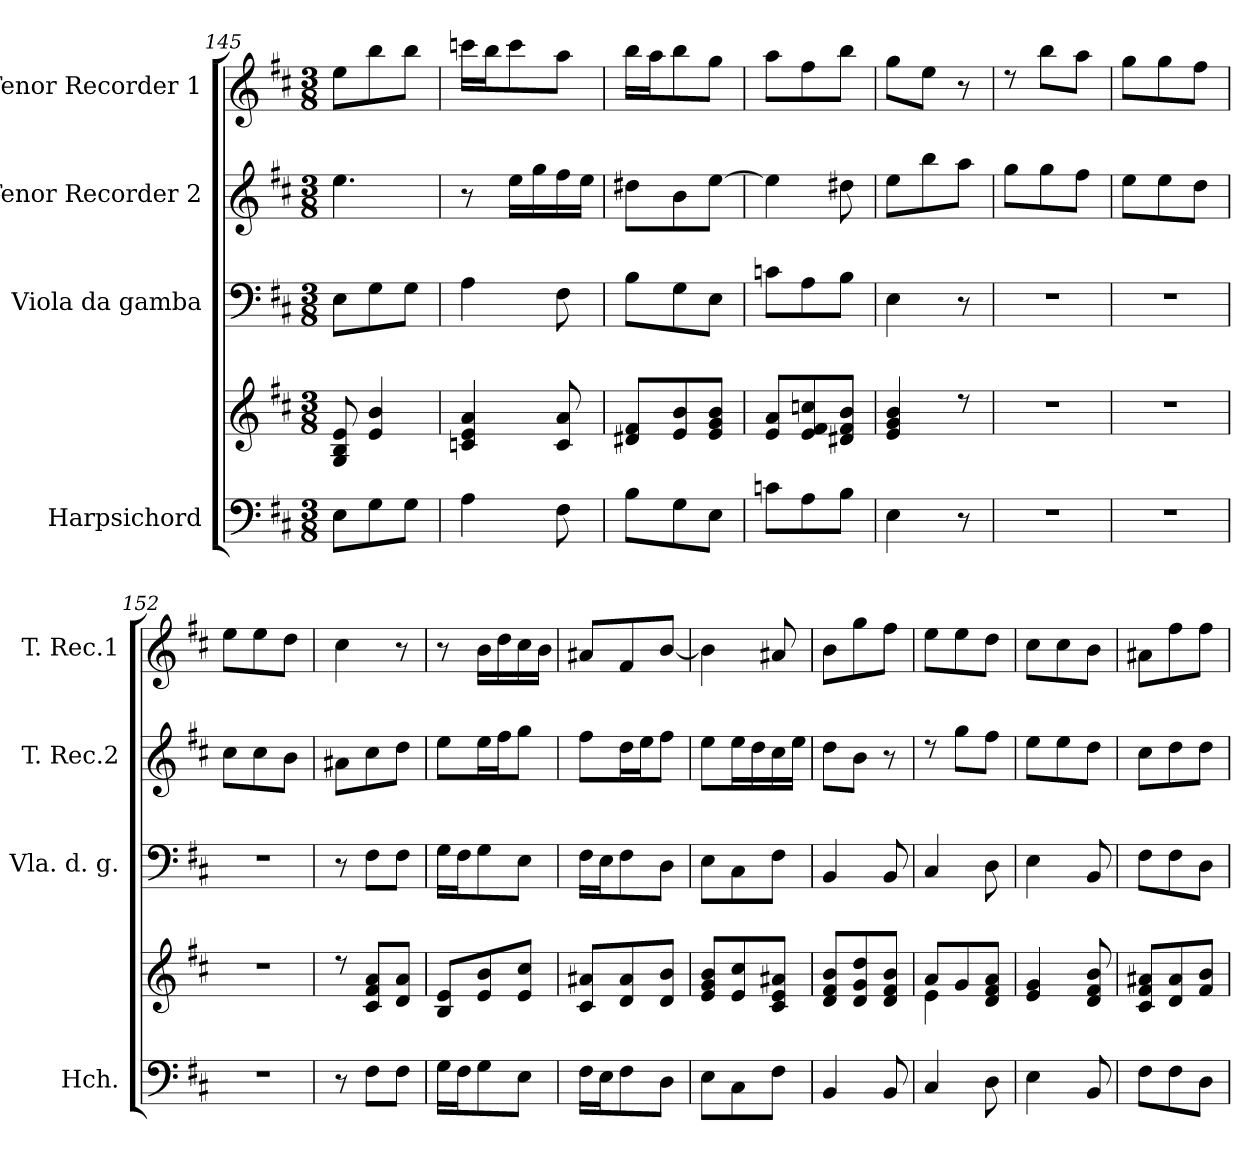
**kern	**kern	**kern	**kern	**kern
*part4	*part4	*part3	*part2	*part1
*staff5	*staff4	*staff3	*staff2	*staff1
*I"Harpsichord	*	*I"Viola da gamba	*I"Tenor Recorder 2	*I"Tenor Recorder 1
*I'Hch.	*	*I'Vla. d. g.	*I'T. Rec.2	*I'T. Rec.1
*clefF4	*clefG2	*clefF4	*clefG2	*clefG2
*k[f#c#]	*k[f#c#]	*k[f#c#]	*k[f#c#]	*k[f#c#]
*M3/8	*M3/8	*M3/8	*M3/8	*M3/8
=145	=145	=145	=145	=145
8E\L	8G/ 8B/ 8e/	8E\L	4.ee\	8ee\L
8G\	4e/ 4b/	8G\	.	8bb\
8G\J	.	8G\J	.	8bb\J
=146	=146	=146	=146	=146
4A\	4cn/ 4e/ 4a/	4A\	8r	16cccn\LL
.	.	.	.	16bb\J
.	.	.	16ee\LL	8ccc\
.	.	.	16gg\	.
8F#\	8c/ 8a/	8F#\	16ff#\	8aa\J
.	.	.	16ee\JJ	.
=147	=147	=147	=147	=147
8B\L	8d#X/ 8f#/L	8B\L	8dd#X\L	16bb\LL
.	.	.	.	16aa\J
8G\	8e/ 8b/	8G\	8b\	8bb\
8E\J	8e/ 8g/ 8b/J	8E\J	[8ee\J	8gg\J
=148	=148	=148	=148	=148
8cn\L	8e/ 8a/L	8cn\L	4ee\]	8aa\L
8A\	8e/ 8f#/ 8ccn/	8A\	.	8ff#\
8B\J	8d#X/ 8f#/ 8b/J	8B\J	8dd#X\	8bb\J
=149	=149	=149	=149	=149
4E\	4e/ 4g/ 4b/	4E\	8ee\L	8gg\L
.	.	.	8bb\	8ee\J
8r	8rdd	8r	8aa\J	8r
!!LO:LB:g=z
=150	=150	=150	=150	=150
4.r	4.r	4.r	8gg\L	8rdd
.	.	.	8gg\	8bb\L
.	.	.	8ff#\J	8aa\J
=151	=151	=151	=151	=151
4.r	4.r	4.r	8ee\L	8gg\L
.	.	.	8ee\	8gg\
.	.	.	8dd\J	8ff#\J
=152	=152	=152	=152	=152
4.r	4.r	4.r	8cc#\L	8ee\L
.	.	.	8cc#\	8ee\
.	.	.	8b\J	8dd\J
=153	=153	=153	=153	=153
8r	8rdd	8r	8a#X\L	4cc#\
8F#\L	8c#/ 8f#/ 8a/L	8F#\L	8cc#\	.
8F#\J	8d/ 8a/J	8F#\J	8dd\J	8r
=154	=154	=154	=154	=154
16G\LL	8B/ 8e/L	16G\LL	8ee\L	8r
16F#\J	.	16F#\J	.	.
8G\	8e/ 8b/	8G\	16ee\L	16b\LL
.	.	.	16ff#\J	16dd\
8E\J	8e/ 8cc#/J	8E\J	8gg\J	16cc#\
.	.	.	.	16b\JJ
=155	=155	=155	=155	=155
16F#\LL	8c#/ 8a#X/L	16F#\LL	8ff#\L	8a#X/L
16E\J	.	16E\J	.	.
8F#\	8d/ 8a#/	8F#\	16dd\L	8f#/
.	.	.	16ee\J	.
8D\J	8d/ 8b/J	8D\J	8ff#\J	[8b/J
=156	=156	=156	=156	=156
8E\L	8e/ 8g/ 8b/L	8E\L	8ee\L	4b\]
8C#\	8e/ 8cc#/	8C#\	16ee\L	.
.	.	.	16dd\	.
8F#\J	8c#/ 8e/ 8a#X/J	8F#\J	16cc#\	8a#X/
.	.	.	16ee\JJ	.
=157	=157	=157	=157	=157
4BB/	8d/ 8f#/ 8b/L	4BB/	8dd\L	8b\L
.	8d/ 8g/ 8dd/	.	8b\J	8gg\
8BB/	8d/ 8f#/ 8b/J	8BB/	8r	8ff#\J
=158	=158	=158	=158	=158
*	*^	*	*	*
4C#/	8a/L	4e\	4C#/	8rdd	8ee\L
.	8g/	.	.	8gg\L	8ee\
8D\	8d/ 8f#/ 8a/J	8ryy	8D\	8ff#\J	8dd\J
*	*v	*v	*	*	*
=159	=159	=159	=159	=159
4E\	4e/ 4g/	4E\	8ee\L	8cc#\L
.	.	.	8ee\	8cc#\
8BB/	8d/ 8f#/ 8b/	8BB/	8dd\J	8b\J
=160	=160	=160	=160	=160
8F#\L	8c#/ 8f#/ 8a#X/L	8F#\L	8cc#\L	8a#X\L
8F#\	8d/ 8a#/	8F#\	8dd\	8ff#\
8D\J	8f#/ 8b/J	8D\J	8dd\J	8ff#\J
=	=	=	=	=
*-	*-	*-	*-	*-
